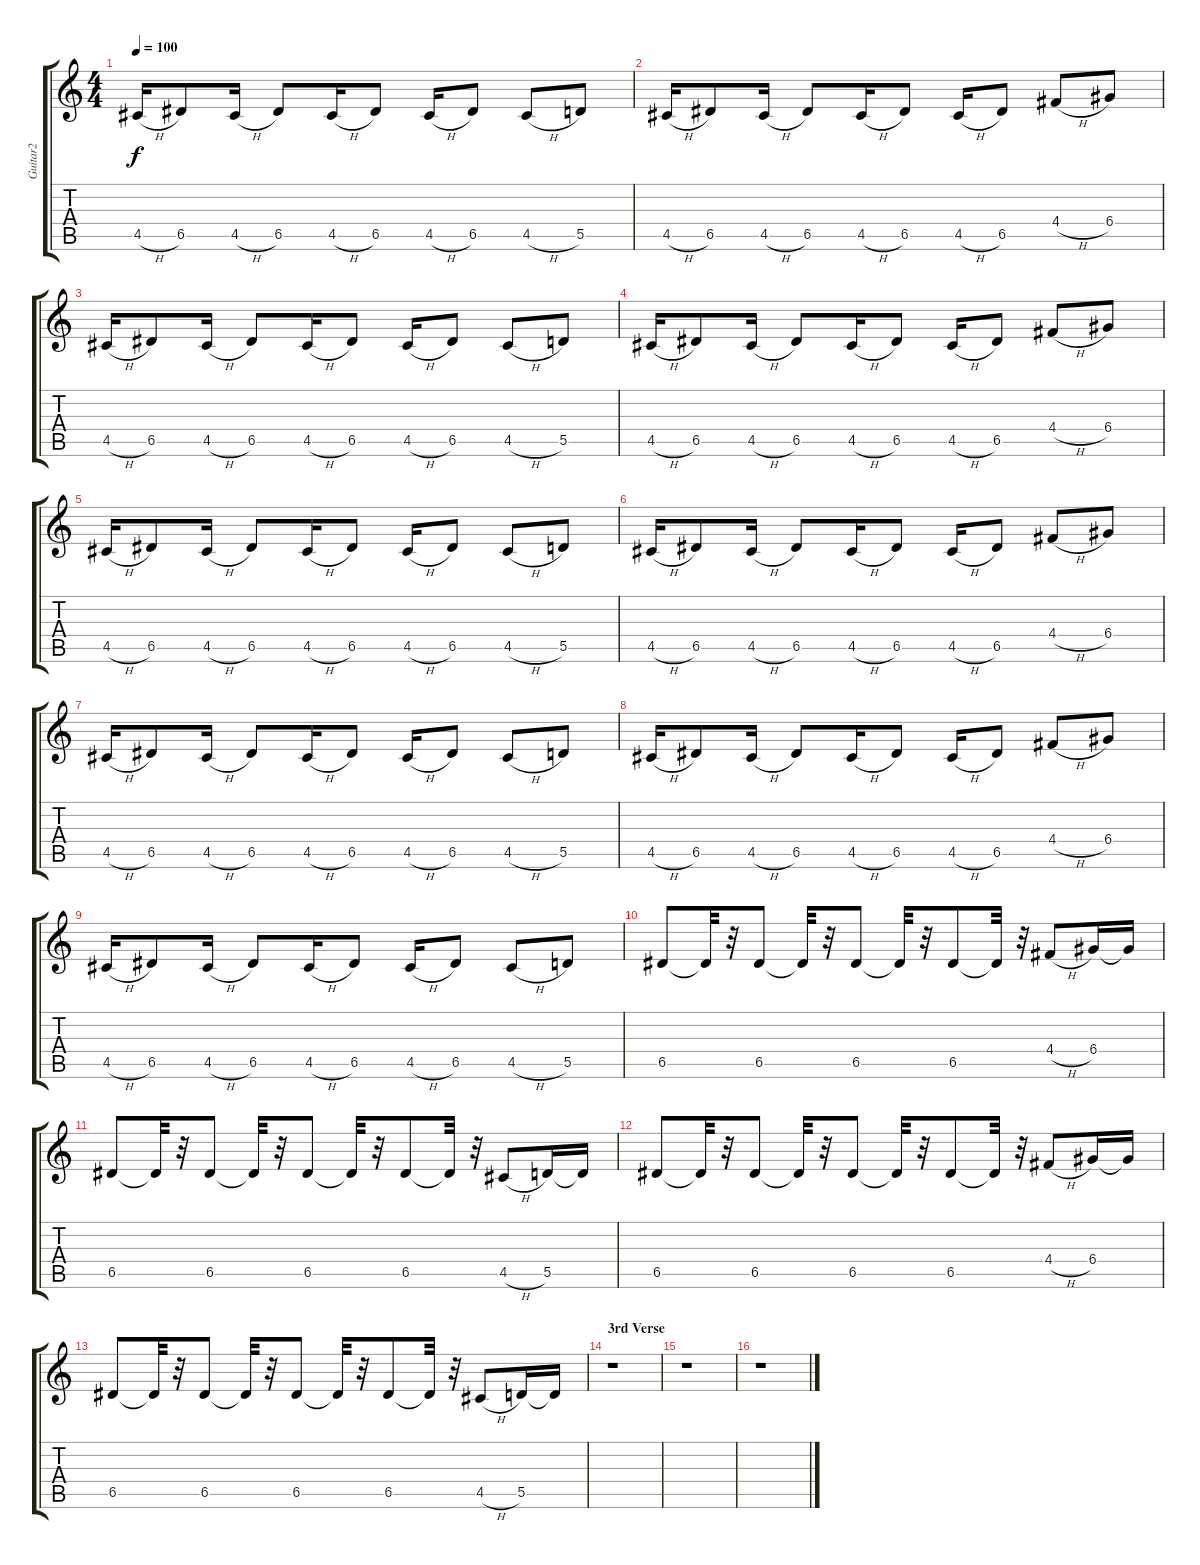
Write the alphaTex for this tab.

\track ("Guitar2" "Guitar2") {instrument overdrivenguitar}
\staff {score tabs}
\tuning (E4 B3 G3 D3 A2 E2) {hide}
\ts (4 4)
\tempo 100
\clef g2
\ks c
4.5{h}.16{dy f} 6.5.8 4.5{h}.16 6.5.8 4.5{h}.16 6.5.8 4.5{h}.16 6.5.8 4.5{h}.8 5.5.8 |
4.5{h}.16 6.5.8 4.5{h}.16 6.5.8 4.5{h}.16 6.5.8 4.5{h}.16 6.5.8 4.4{h}.8 6.4.8 |
4.5{h}.16 6.5.8 4.5{h}.16 6.5.8 4.5{h}.16 6.5.8 4.5{h}.16 6.5.8 4.5{h}.8 5.5.8 |
4.5{h}.16 6.5.8 4.5{h}.16 6.5.8 4.5{h}.16 6.5.8 4.5{h}.16 6.5.8 4.4{h}.8 6.4.8 |
4.5{h}.16 6.5.8 4.5{h}.16 6.5.8 4.5{h}.16 6.5.8 4.5{h}.16 6.5.8 4.5{h}.8 5.5.8 |
4.5{h}.16 6.5.8 4.5{h}.16 6.5.8 4.5{h}.16 6.5.8 4.5{h}.16 6.5.8 4.4{h}.8 6.4.8 |
4.5{h}.16 6.5.8 4.5{h}.16 6.5.8 4.5{h}.16 6.5.8 4.5{h}.16 6.5.8 4.5{h}.8 5.5.8 |
4.5{h}.16 6.5.8 4.5{h}.16 6.5.8 4.5{h}.16 6.5.8 4.5{h}.16 6.5.8 4.4{h}.8 6.4.8 |
4.5{h}.16 6.5.8 4.5{h}.16 6.5.8 4.5{h}.16 6.5.8 4.5{h}.16 6.5.8 4.5{h}.8 5.5.8 |
6.5.8 6.5{t}.32 r.32 6.5.8 6.5{t}.32 r.32 6.5.8 6.5{t}.32 r.32 6.5.8 6.5{t}.32 r.32 4.4{h}.8 6.4.16 6.4{t}.16 |
6.5.8 6.5{t}.32 r.32 6.5.8 6.5{t}.32 r.32 6.5.8 6.5{t}.32 r.32 6.5.8 6.5{t}.32 r.32 4.5{h}.8 5.5.16 5.5{t}.16 |
6.5.8 6.5{t}.32 r.32 6.5.8 6.5{t}.32 r.32 6.5.8 6.5{t}.32 r.32 6.5.8 6.5{t}.32 r.32 4.4{h}.8 6.4.16 6.4{t}.16 |
6.5.8 6.5{t}.32 r.32 6.5.8 6.5{t}.32 r.32 6.5.8 6.5{t}.32 r.32 6.5.8 6.5{t}.32 r.32 4.5{h}.8 5.5.16 5.5{t}.16 |
\section ("" "3rd Verse")
r.1 |
r.1 |
r.1
